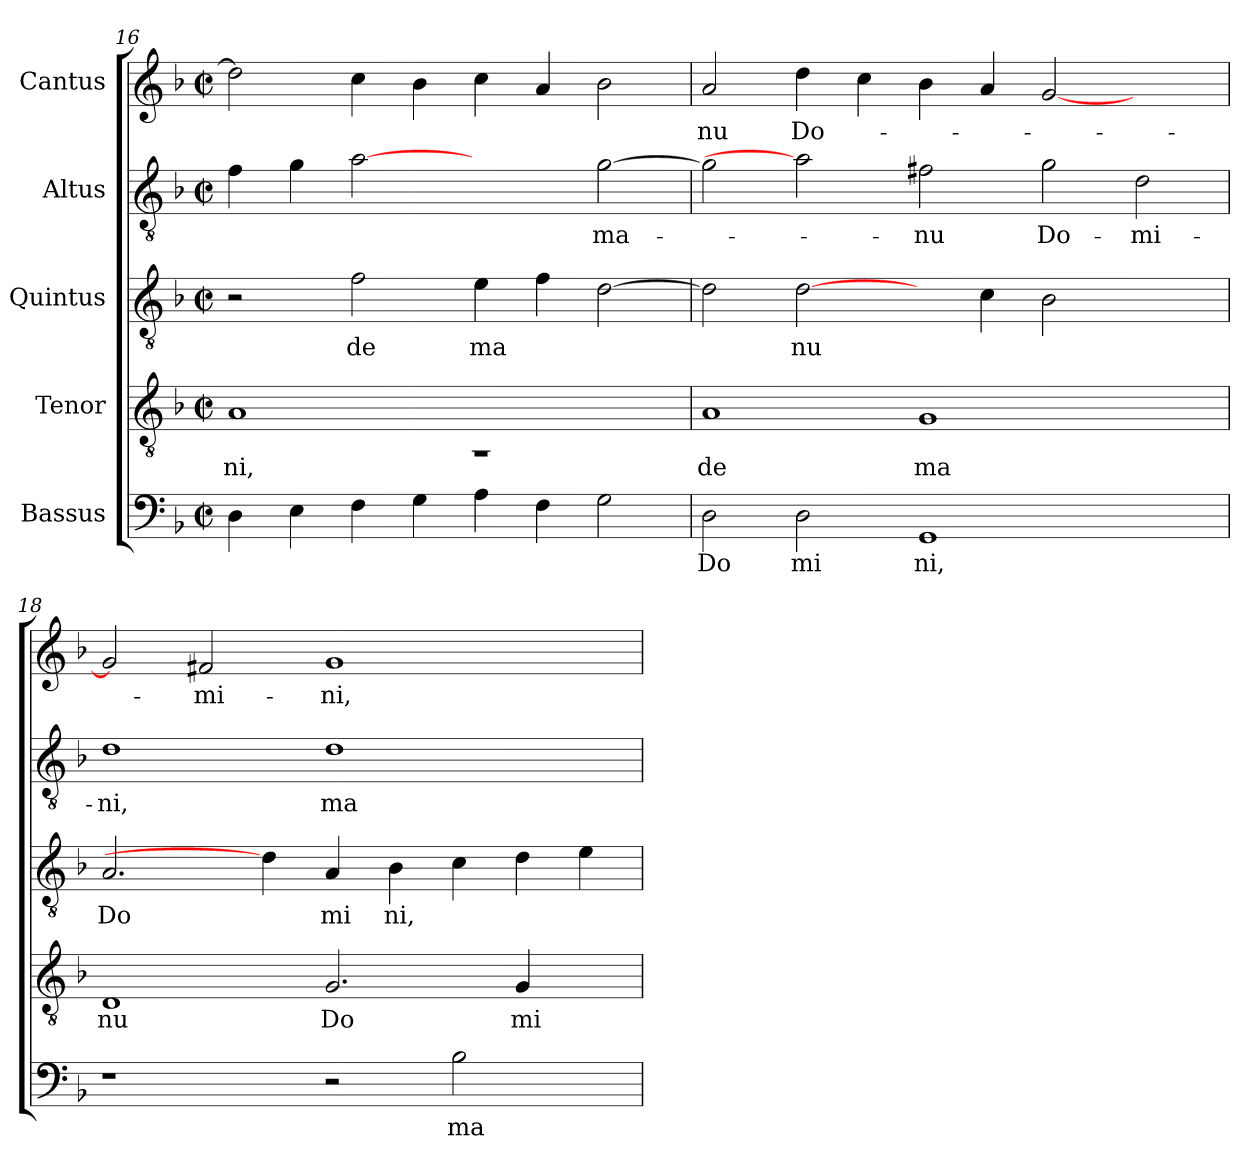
**kern	**text	**kern	**text	**kern	**text	**kern	**text	**kern	**text
*part5	*part5	*part4	*part4	*part3	*part3	*part2	*part2	*part1	*part1
*staff5	*staff5	*staff4	*staff4	*staff3	*staff3	*staff2	*staff2	*staff1	*staff1
*I"Bassus	*	*I"Tenor	*	*I"Quintus	*	*I"Altus	*	*I"Cantus	*
*clefF4	*	*clefGv2	*	*clefGv2	*	*clefGv2	*	*clefG2	*
*k[b-]	*	*k[b-]	*	*k[b-]	*	*k[b-]	*	*k[b-]	*
*F:	*	*F:	*	*F:	*	*F:	*	*F:	*
*M2/2	*	*M2/2	*	*M2/2	*	*M2/2	*	*M2/2	*
*met(c|)	*	*met(c|)	*	*met(c|)	*	*met(c|)	*	*met(c|)	*
=16	=16	=16	=16	=16	=16	=16	=16	=16	=16
!	!	!	!LO:LY:b:cj	!	!	!	!	!	!
4D\	.	1A	ni,	2r	.	4f\	.	2dd\]	.
4E\	.	.	.	.	.	4g\	.	.	.
!	!	!	!	!	!LO:LY:b:cj	!	!	!	!
4F\	.	.	.	2f\	de	[2a	.	4cc\	.
4G\	.	.	.	.	.	.	.	4b-\	.
!	!	!LO:N:vis=1	!	!	!LO:LY:b	!	!	!	!
4A\	.	4rAA	.	4e\	ma	2ryy	.	4cc\	.
4F\	.	2.ryy	.	4f\	.	.	.	4a/	.
!	!	!	!	!	!	!	!LO:LY:b	!	!
2G\	.	.	.	[>2d\	.	[>2g\	ma-	2b-\	.
=17	=17	=17	=17	=17	=17	=17	=17	=17	=17
!	!LO:LY:b:cj	!	!LO:LY:b:cj	!	!	!	!	!	!LO:LY:b:cj
2D\	Do	1A	de	2d\]	.	2g\]	.	2a/	-nu
!	!LO:LY:b:cj	!	!	!	!LO:LY:b	!	!	!	!LO:LY:b
2D\	mi	.	.	[2d\	nu	2a]	.	4dd\	Do-
.	.	.	.	.	.	.	.	4cc\	.
!	!LO:LY:b:cj	!	!LO:LY:b:cj	!	!	!	!LO:LY:b:cj	!	!
1GG	ni,	1G	ma	4ryy	.	2f#X\	-nu	4b-\	.
.	.	.	.	4c\	.	.	.	4a/	.
!	!	!	!	!	!	!	!LO:LY:b:cj	!	!
.	.	.	.	2B-\	.	2g\	Do-	[<2g/	.
!	!	!	!	!	!	!	!LO:LY:b:cj	!	!
2ryy	.	2ryy	.	2ryy	.	2d\	-mi-	2ryy	.
=18	=18	=18	=18	=18	=18	=18	=18	=18	=18
!	!	!	!LO:LY:b:cj	!	!LO:LY:b:cj	!	!LO:LY:b:cj	!	!
1r	.	1D	nu	2.A/	Do	1d	-ni,	2g/]	.
!	!	!	!	!	!	!	!	!	!LO:LY:b:cj
.	.	.	.	.	.	.	.	2f#/	-mi-
.	.	.	.	4d\]	.	.	.	.	.
!	!	!	!LO:LY:b:cj	!	!LO:LY:b:cj	!	!LO:LY:b:cj	!	!LO:LY:b:cj
2r	.	2.G/	Do	4A/	mi	1d	ma-	1g	-ni,
!	!	!	!	!	!LO:LY:b	!	!	!	!
.	.	.	.	4B-\	ni,	.	.	.	.
!	!LO:LY:b	!	!	!	!	!	!	!	!
2B-\	ma	.	.	4c\	.	.	.	.	.
!	!	!	!LO:LY:b:cj	!	!	!	!	!	!
.	.	4G/	mi	4d\	.	.	.	.	.
4ryy	.	4ryy	.	4e\	.	4ryy	.	4ryy	.
=	=	=	=	=	=	=	=	=	=
*-	*-	*-	*-	*-	*-	*-	*-	*-	*-
